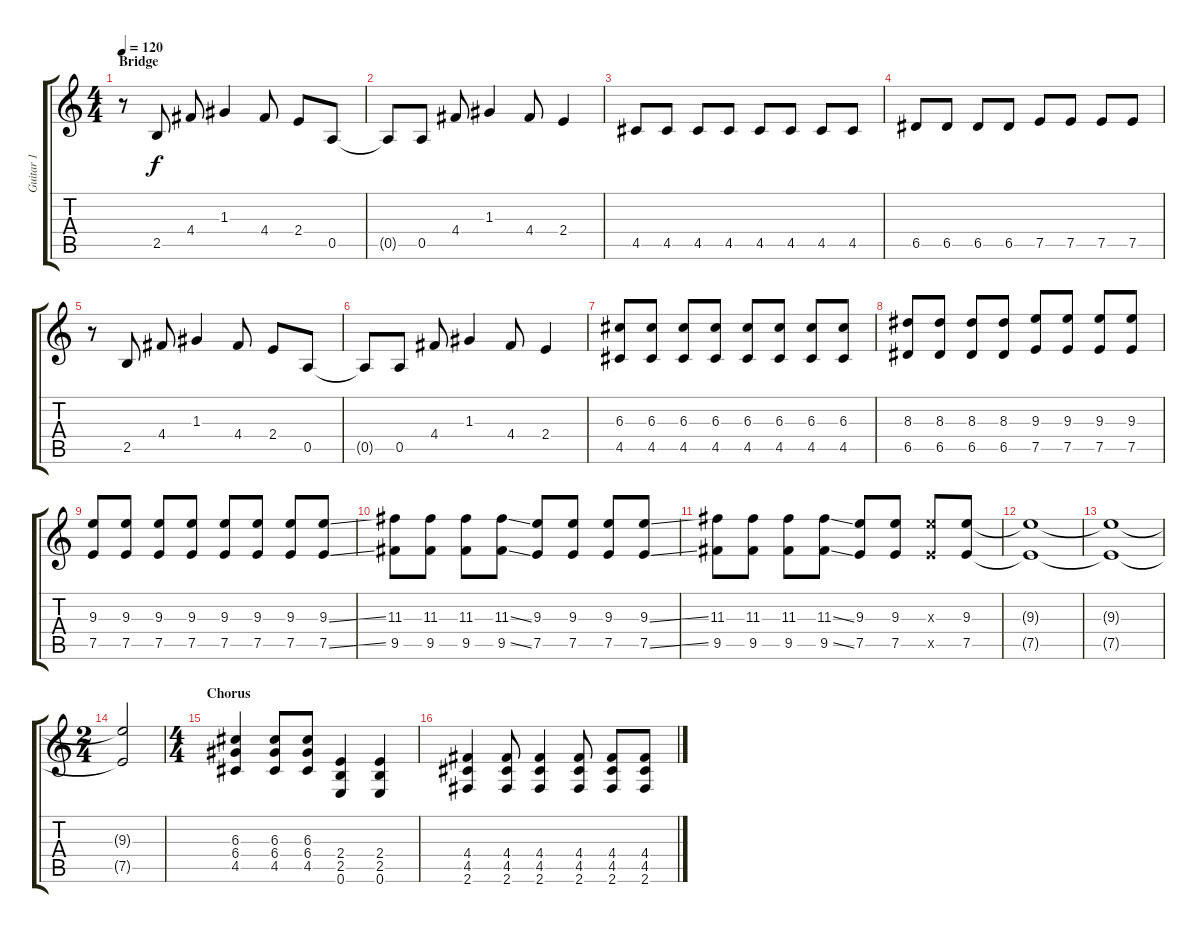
\track ("Guitar 1" "Guitar 1") {instrument distortionguitar}
\staff {score tabs}
\tuning (E4 B3 G3 D3 A2 E2) {hide}
\ts (4 4)
\section ("" "Bridge")
\tempo 120
\clef g2
\ks c
r.8{dy f} 2.5.8 4.4.8 1.3.4 4.4.8 2.4.8 0.5.8 |
0.5{t}.8 0.5.8 4.4.8 1.3.4 4.4.8 2.4.4 |
4.5.8 4.5.8 4.5.8 4.5.8 4.5.8 4.5.8 4.5.8 4.5.8 |
6.5.8 6.5.8 6.5.8 6.5.8 7.5.8 7.5.8 7.5.8 7.5.8 |
r.8 2.5.8 4.4.8 1.3.4 4.4.8 2.4.8 0.5.8 |
0.5{t}.8 0.5.8 4.4.8 1.3.4 4.4.8 2.4.4 |
(6.3 4.5).8 (6.3 4.5).8 (6.3 4.5).8 (6.3 4.5).8 (6.3 4.5).8 (6.3 4.5).8 (6.3 4.5).8 (6.3 4.5).8 |
(8.3 6.5).8 (8.3 6.5).8 (8.3 6.5).8 (8.3 6.5).8 (9.3 7.5).8 (9.3 7.5).8 (9.3 7.5).8 (9.3 7.5).8 |
(9.3 7.5).8 (9.3 7.5).8 (9.3 7.5).8 (9.3 7.5).8 (9.3 7.5).8 (9.3 7.5).8 (9.3 7.5).8 (9.3{ss} 7.5{ss}).8 |
(11.3 9.5).8 (11.3 9.5).8 (11.3 9.5).8 (11.3{ss} 9.5{ss}).8 (9.3 7.5).8 (9.3 7.5).8 (9.3 7.5).8 (9.3{ss} 7.5{ss}).8 |
(11.3 9.5).8 (11.3 9.5).8 (11.3 9.5).8 (11.3{ss} 9.5{ss}).8 (9.3 7.5).8 (9.3 7.5).8 (9.3{x} 7.5{x}).8 (9.3 7.5).8 |
(9.3{t} 7.5{t}).1 |
(9.3{t} 7.5{t}).1 |
\ts (2 4)
(9.3{t} 7.5{t}).2 |
\ts (4 4)
\section ("" "Chorus")
(6.3 6.4 4.5).4 (6.3 6.4 4.5).8 (6.3 6.4 4.5).8 (2.4 2.5 0.6).4 (2.4 2.5 0.6).4 |
(4.4 4.5 2.6).4 (4.4 4.5 2.6).8 (4.4 4.5 2.6).4 (4.4 4.5 2.6).8 (4.4 4.5 2.6).8 (4.4 4.5 2.6).8
